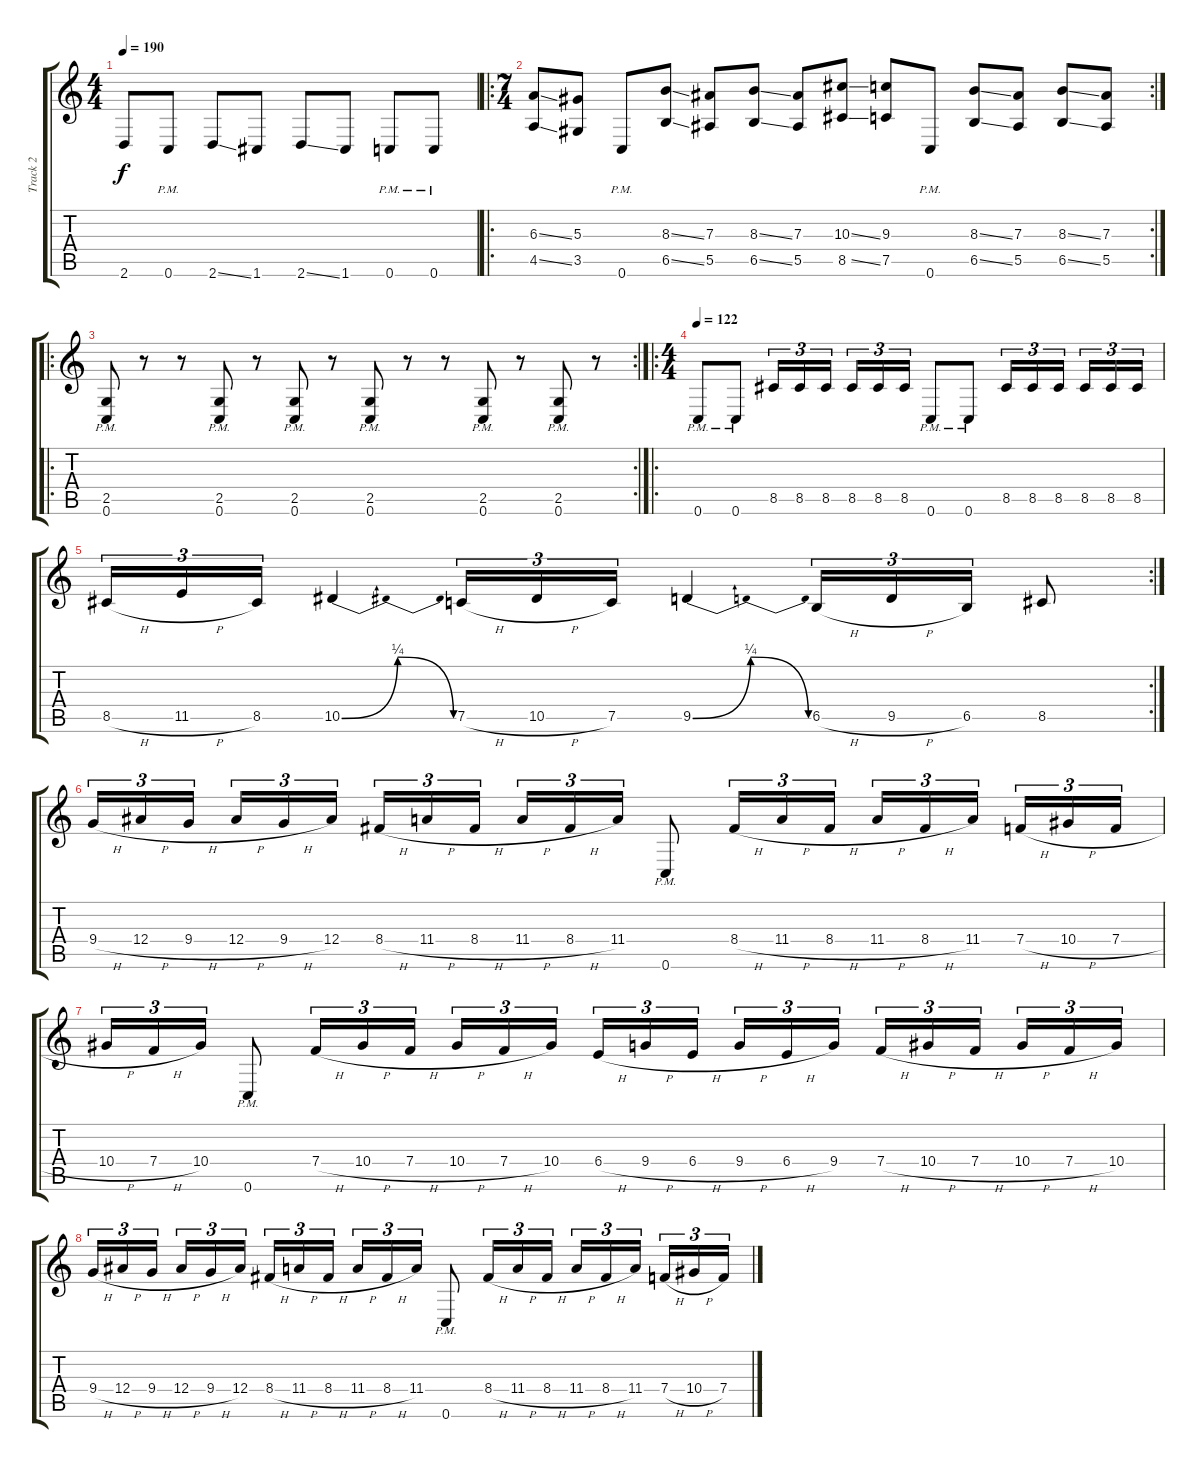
\track ("Track 2" "Track 2") {instrument distortionguitar}
\staff {score tabs}
\tuning (C4 G3 Eb3 Bb2 F2 C2) {hide}
\ts (4 4)
\tempo 190
\clef g2
\ks c
2.6.8{dy f} 0.6{pm}.8 2.6{ss}.8 1.6.8 2.6{ss}.8 1.6.8 0.6{pm}.8 0.6{pm}.8 |
\ro
\rc 2
\ts (7 4)
(6.3{ss} 4.5{ss}).8 (5.3 3.5).8 0.6{pm}.8 (8.3{ss} 6.5{ss}).8 (7.3 5.5).8 (8.3{ss} 6.5{ss}).8 (7.3 5.5).8 (10.3{ss} 8.5{ss}).8 (9.3 7.5).8 0.6{pm}.8 (8.3{ss} 6.5{ss}).8 (7.3 5.5).8 (8.3{ss} 6.5{ss}).8 (7.3 5.5).8 |
\ro
\rc 2
(2.5{pm} 0.6{pm}).8 r.8 r.8 (2.5{pm} 0.6{pm}).8 r.8 (2.5{pm} 0.6{pm}).8 r.8 (2.5{pm} 0.6{pm}).8 r.8 r.8 (2.5{pm} 0.6{pm}).8 r.8 (2.5{pm} 0.6{pm}).8 r.8 |
\ro
\ts (4 4)
\tempo 122
0.6{pm}.8 0.6{pm}.8 8.5.16{tu (3 2)} 8.5.16{tu (3 2)} 8.5.16{tu (3 2)} 8.5.16{tu (3 2)} 8.5.16{tu (3 2)} 8.5.16{tu (3 2)} 0.6{pm}.8 0.6{pm}.8 8.5.16{tu (3 2)} 8.5.16{tu (3 2)} 8.5.16{tu (3 2)} 8.5.16{tu (3 2)} 8.5.16{tu (3 2)} 8.5.16{tu (3 2)} |
\rc 2
8.5{h}.16{tu (3 2)} 11.5{h}.16{tu (3 2)} 8.5.16{tu (3 2)} 10.5{be (bendrelease 0 0 30 1 30 1 60 0)}.4 7.5{h}.16{tu (3 2)} 10.5{h}.16{tu (3 2)} 7.5.16{tu (3 2)} 9.5{be (bendrelease 0 0 30 1 30 1 60 0)}.4 6.5{h}.16{tu (3 2)} 9.5{h}.16{tu (3 2)} 6.5.16{tu (3 2)} 8.5.8 |
9.4{h}.16{tu (3 2)} 12.4{h}.16{tu (3 2)} 9.4{h}.16{tu (3 2)} 12.4{h}.16{tu (3 2)} 9.4{h}.16{tu (3 2)} 12.4.16{tu (3 2)} 8.4{h}.16{tu (3 2)} 11.4{h}.16{tu (3 2)} 8.4{h}.16{tu (3 2)} 11.4{h}.16{tu (3 2)} 8.4{h}.16{tu (3 2)} 11.4.16{tu (3 2)} 0.6{pm}.8 8.4{h}.16{tu (3 2)} 11.4{h}.16{tu (3 2)} 8.4{h}.16{tu (3 2)} 11.4{h}.16{tu (3 2)} 8.4{h}.16{tu (3 2)} 11.4.16{tu (3 2)} 7.4{h}.16{tu (3 2)} 10.4{h}.16{tu (3 2)} 7.4{h}.16{tu (3 2)} |
10.4{h}.16{tu (3 2)} 7.4{h}.16{tu (3 2)} 10.4.16{tu (3 2)} 0.6{pm}.8 7.4{h}.16{tu (3 2)} 10.4{h}.16{tu (3 2)} 7.4{h}.16{tu (3 2)} 10.4{h}.16{tu (3 2)} 7.4{h}.16{tu (3 2)} 10.4.16{tu (3 2)} 6.4{h}.16{tu (3 2)} 9.4{h}.16{tu (3 2)} 6.4{h}.16{tu (3 2)} 9.4{h}.16{tu (3 2)} 6.4{h}.16{tu (3 2)} 9.4.16{tu (3 2)} 7.4{h}.16{tu (3 2)} 10.4{h}.16{tu (3 2)} 7.4{h}.16{tu (3 2)} 10.4{h}.16{tu (3 2)} 7.4{h}.16{tu (3 2)} 10.4.16{tu (3 2)} |
9.4{h}.16{tu (3 2)} 12.4{h}.16{tu (3 2)} 9.4{h}.16{tu (3 2)} 12.4{h}.16{tu (3 2)} 9.4{h}.16{tu (3 2)} 12.4.16{tu (3 2)} 8.4{h}.16{tu (3 2)} 11.4{h}.16{tu (3 2)} 8.4{h}.16{tu (3 2)} 11.4{h}.16{tu (3 2)} 8.4{h}.16{tu (3 2)} 11.4.16{tu (3 2)} 0.6{pm}.8 8.4{h}.16{tu (3 2)} 11.4{h}.16{tu (3 2)} 8.4{h}.16{tu (3 2)} 11.4{h}.16{tu (3 2)} 8.4{h}.16{tu (3 2)} 11.4.16{tu (3 2)} 7.4{h}.16{tu (3 2)} 10.4{h}.16{tu (3 2)} 7.4{h}.16{tu (3 2)}
